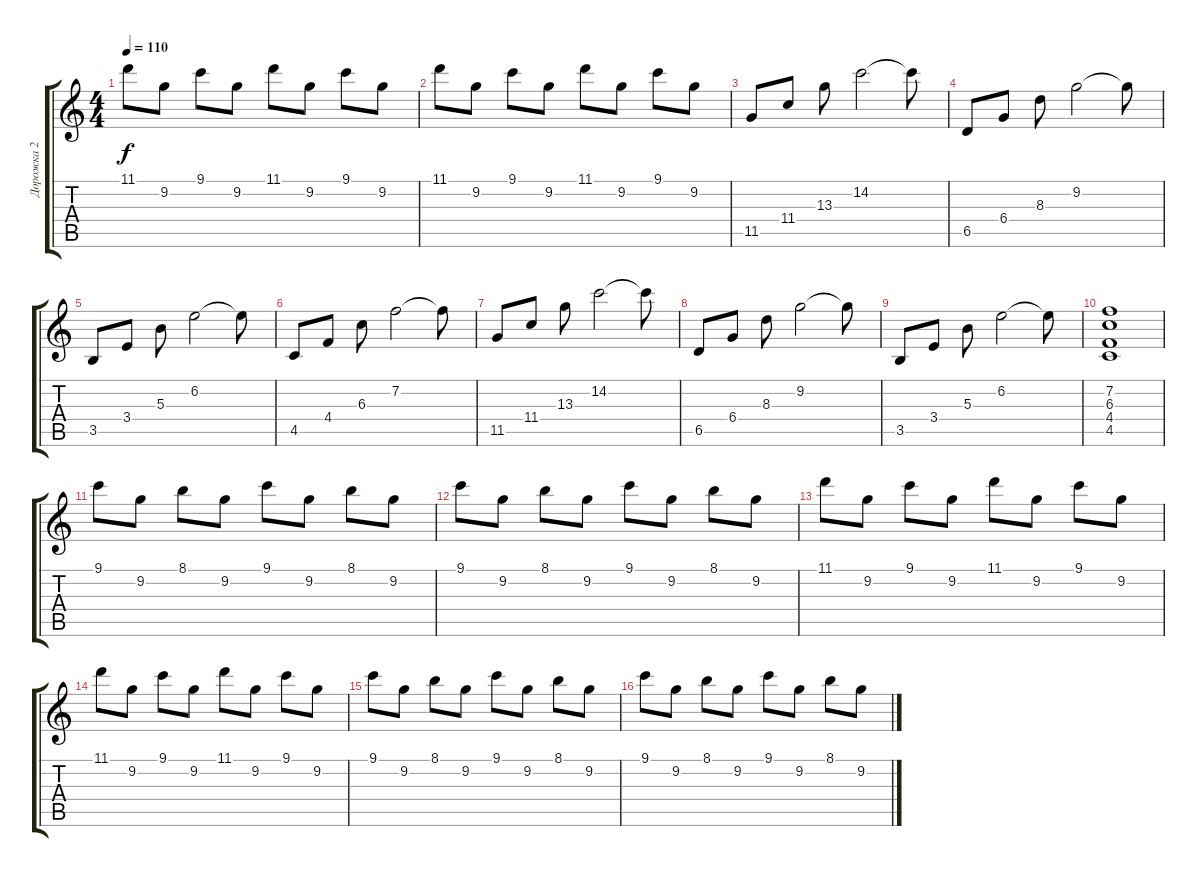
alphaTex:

\track ("Дорожка 2" "Дорожка 2") {instrument distortionguitar}
\staff {score tabs}
\tuning (Eb4 Bb3 Gb3 Db3 Ab2 Db2) {hide}
\ts (4 4)
\tempo 110
\clef g2
\ks c
11.1.8{dy f} 9.2.8 9.1.8 9.2.8 11.1.8 9.2.8 9.1.8 9.2.8 |
11.1.8 9.2.8 9.1.8 9.2.8 11.1.8 9.2.8 9.1.8 9.2.8 |
11.5.8{instrument electricguitarclean} 11.4.8 13.3.8 14.2.2 14.2{t}.8 |
6.5.8 6.4.8 8.3.8 9.2.2 9.2{t}.8 |
3.5.8 3.4.8 5.3.8 6.2.2 6.2{t}.8 |
4.5.8 4.4.8 6.3.8 7.2.2 7.2{t}.8 |
11.5.8{instrument electricguitarclean} 11.4.8 13.3.8 14.2.2 14.2{t}.8 |
6.5.8 6.4.8 8.3.8 9.2.2 9.2{t}.8 |
3.5.8 3.4.8 5.3.8 6.2.2 6.2{t}.8 |
(7.2 6.3 4.4 4.5).1 |
9.1.8 9.2.8 8.1.8 9.2.8 9.1.8 9.2.8 8.1.8 9.2.8 |
9.1.8 9.2.8 8.1.8 9.2.8 9.1.8 9.2.8 8.1.8 9.2.8 |
11.1.8 9.2.8 9.1.8 9.2.8 11.1.8 9.2.8 9.1.8 9.2.8 |
11.1.8 9.2.8 9.1.8 9.2.8 11.1.8 9.2.8 9.1.8 9.2.8 |
9.1.8 9.2.8 8.1.8 9.2.8 9.1.8 9.2.8 8.1.8 9.2.8 |
9.1.8 9.2.8 8.1.8 9.2.8 9.1.8 9.2.8 8.1.8 9.2.8
